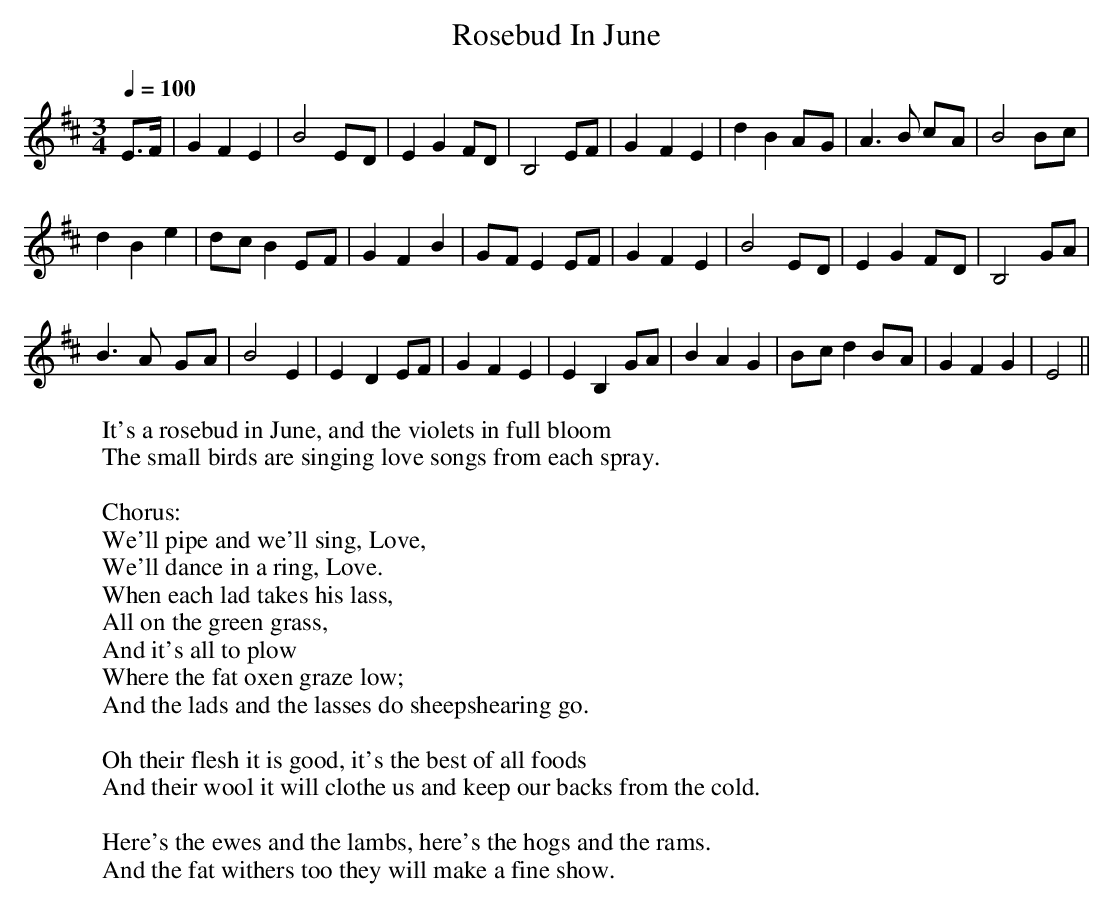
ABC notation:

X:1
T:Rosebud In June
M:3/4
L:1/8
Q:1/4=100
W:It's a rosebud in June, and the violets in full bloom
W:The small birds are singing love songs from each spray.
W:
W:Chorus:
W:We'll pipe and we'll sing, Love,
W:We'll dance in a ring, Love.
W:When each lad takes his lass,
W:All on the green grass,
W:And it's all to plow
W:Where the fat oxen graze low;
W:And the lads and the lasses do sheepshearing go.
W:
W:Oh their flesh it is good, it's the best of all foods
W:And their wool it will clothe us and keep our backs from the cold.
W:
W:Here's the ewes and the lambs, here's the hogs and the rams.
W:And the fat withers too they will make a fine show.
K:D
E3/2F/ |G2 F2 E2|B4 E-D|E2 G2 FD|B,4 EF|\
G2- F2 E2|d2 B2 A-G|A3B c-A|B4 B-c|
d2 B2 e2|d-c B2 E-F|G2 F2 B2|G-F E2 EF|\
G2 F2 E2|B4 E-D|E2 G2 F-D|B,4 GA|
B3-A- G-A-|B4 E2|E2- D2 EF|G2 F2 E2|E2 B,2 GA|\
B2 A2 G2|B-c d2 B-A|G2 F2 G2|E4 ||
